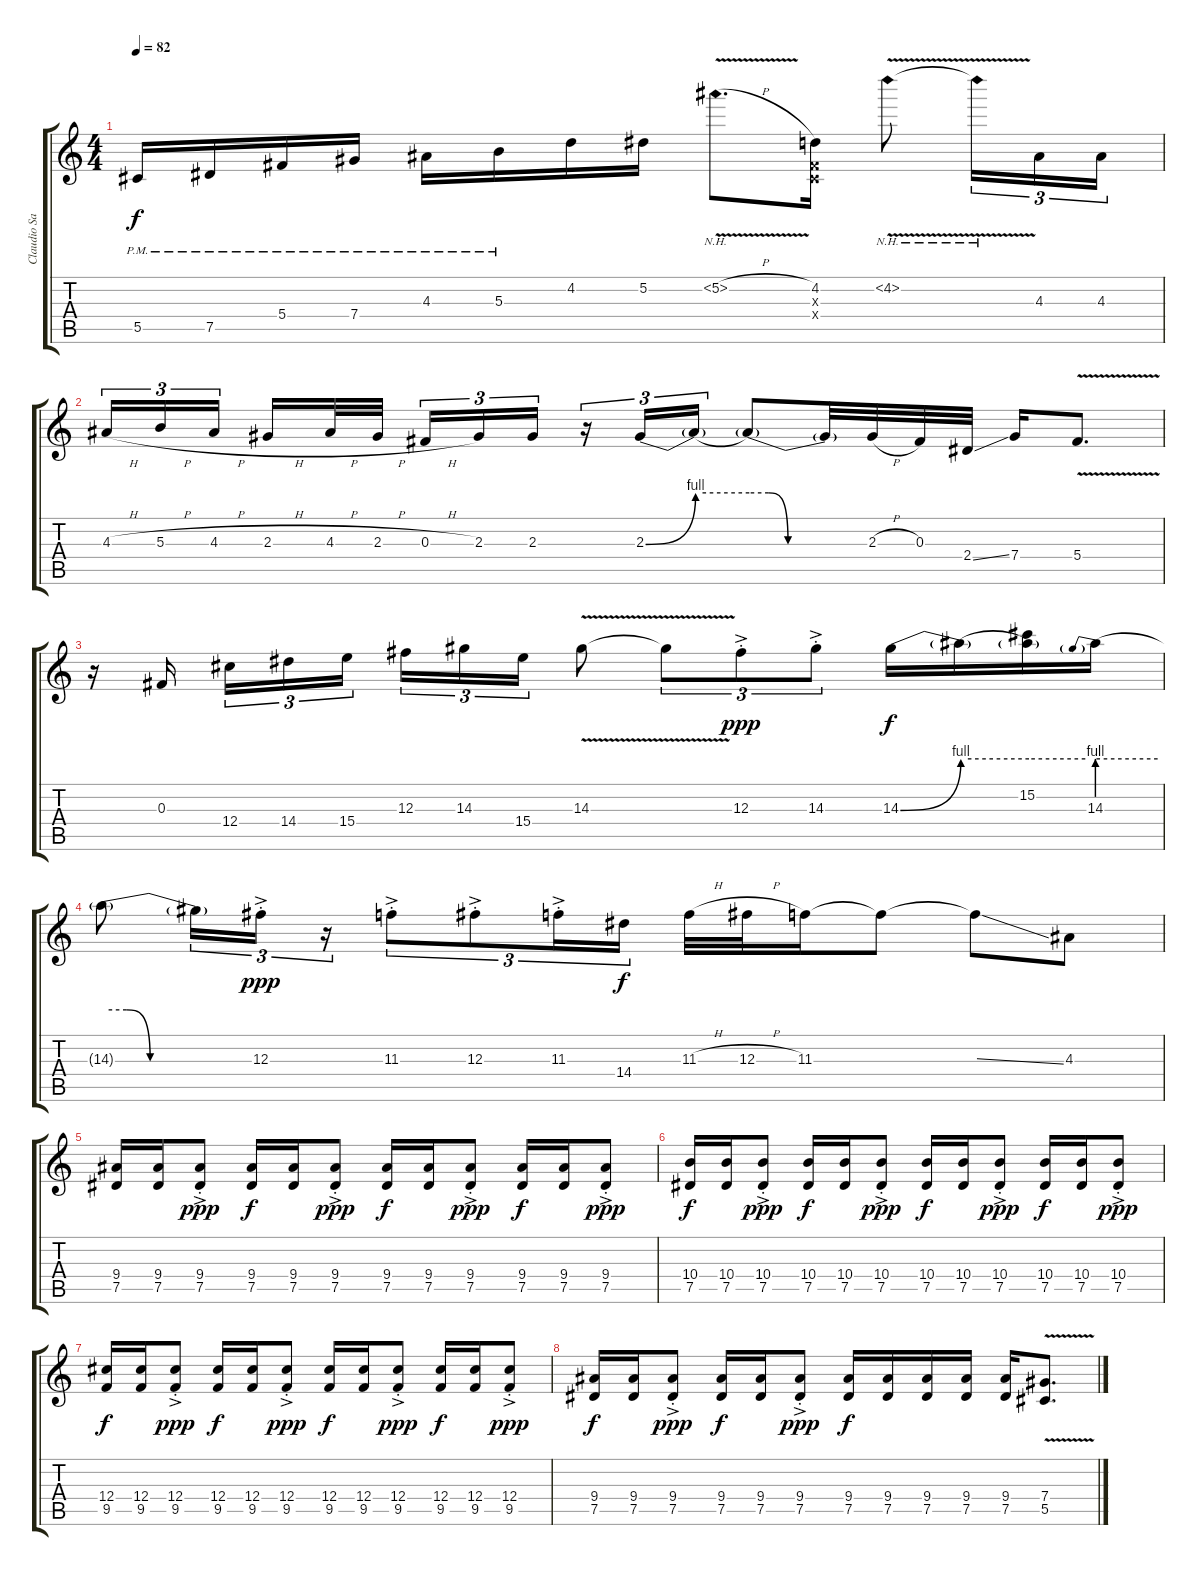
\track ("Claudio Sanchez (Rhythm)" "Claudio Sa") {instrument distortionguitar}
\staff {score tabs}
\tuning (Eb4 Bb3 Gb3 Db3 Ab2 Eb2) {hide}
\ts (4 4)
\tempo 82
\clef g2
\ks c
5.5{pm}.16{dy f} 7.5{pm}.16 5.4{pm}.16 7.4{pm}.16 4.3{pm}.16 5.3{pm}.16 4.2.16 5.2.16 5.2{nh v h}.8{d} (4.2 0.3{x} 0.4{x}).16 4.2{nh v}.8 4.2{nh v t}.16{tu (3 2)} 4.3.16{tu (3 2)} 4.3.16{tu (3 2)} |
4.3{h}.16{tu (3 2)} 5.3{h}.16{tu (3 2)} 4.3{h}.16{tu (3 2)} 2.3{h}.16 4.3{h}.32 2.3{h}.32 0.3{h}.16{tu (3 2)} 2.3.16{tu (3 2)} 2.3.16{tu (3 2)} r.16{tu (3 2)} 2.3{be (bend 0 0 60 4)}.16{tu (3 2)} 2.3{be (hold 0 4 60 4) t}.16{tu (3 2)} 2.3{be (custom 0 4 15 4 30 0 60 0) t}.8 2.3{be (hold 0 0 60 0) t}.32 2.3{h}.32 0.3.32 2.4{ss}.32 7.4.16 5.4{v}.8{d} |
r.16 0.3.16 12.4.16{tu (3 2)} 14.4.16{tu (3 2)} 15.4.16{tu (3 2)} 12.3.16{tu (3 2)} 14.3.16{tu (3 2)} 15.4.16{tu (3 2)} 14.3{v}.8 14.3{v t}.8{tu (3 2)} 12.3{ac st}.8{tu (3 2) dy ppp} 14.3{ac st}.8{tu (3 2)} 14.3{be (bend 0 0 60 4)}.16{dy f} 14.3{be (hold 0 4 60 4) t}.16 (15.2 14.3{be (hold 0 4 60 4) t}).16 14.3{be (prebend 0 4 60 4)}.16 |
14.3{be (custom 0 4 15 4 30 0 60 0) t}.8 14.3{be (hold 0 0 60 0) t}.16{tu (3 2)} 12.3{ac st}.16{tu (3 2) dy ppp} r.16{tu (3 2)} 11.3{ac st}.8{tu (3 2)} 12.3{ac st}.8{tu (3 2)} 11.3{ac st}.16{tu (3 2)} 14.4.16{tu (3 2) dy f} 11.3{h}.32 12.3{h}.32 11.3.16 11.3{t}.8 11.3{ss t}.8 4.3.8 |
(9.4 7.5).16 (9.4 7.5).16 (9.4{ac st} 7.5{ac st}).8{dy ppp} (9.4 7.5).16{dy f} (9.4 7.5).16 (9.4{ac st} 7.5{ac st}).8{dy ppp} (9.4 7.5).16{dy f} (9.4 7.5).16 (9.4{ac st} 7.5{ac st}).8{dy ppp} (9.4 7.5).16{dy f} (9.4 7.5).16 (9.4{ac st} 7.5{ac st}).8{dy ppp} |
(10.4 7.5).16{dy f} (10.4 7.5).16 (10.4{ac st} 7.5{ac st}).8{dy ppp} (10.4 7.5).16{dy f} (10.4 7.5).16 (10.4{ac st} 7.5{ac st}).8{dy ppp} (10.4 7.5).16{dy f} (10.4 7.5).16 (10.4{ac st} 7.5{ac st}).8{dy ppp} (10.4 7.5).16{dy f} (10.4 7.5).16 (10.4{ac st} 7.5{ac st}).8{dy ppp} |
(12.4 9.5).16{dy f} (12.4 9.5).16 (12.4{ac st} 9.5{ac st}).8{dy ppp} (12.4 9.5).16{dy f} (12.4 9.5).16 (12.4{ac st} 9.5{ac st}).8{dy ppp} (12.4 9.5).16{dy f} (12.4 9.5).16 (12.4{ac st} 9.5{ac st}).8{dy ppp} (12.4 9.5).16{dy f} (12.4 9.5).16 (12.4{ac st} 9.5{ac st}).8{dy ppp} |
(9.4 7.5).16{dy f} (9.4 7.5).16 (9.4{ac st} 7.5{ac st}).8{dy ppp} (9.4 7.5).16{dy f} (9.4 7.5).16 (9.4{ac st} 7.5{ac st}).8{dy ppp} (9.4 7.5).16{dy f} (9.4 7.5).16 (9.4 7.5).16 (9.4 7.5).16 (9.4 7.5).16 (7.4{v} 5.5{v}).8{d}
